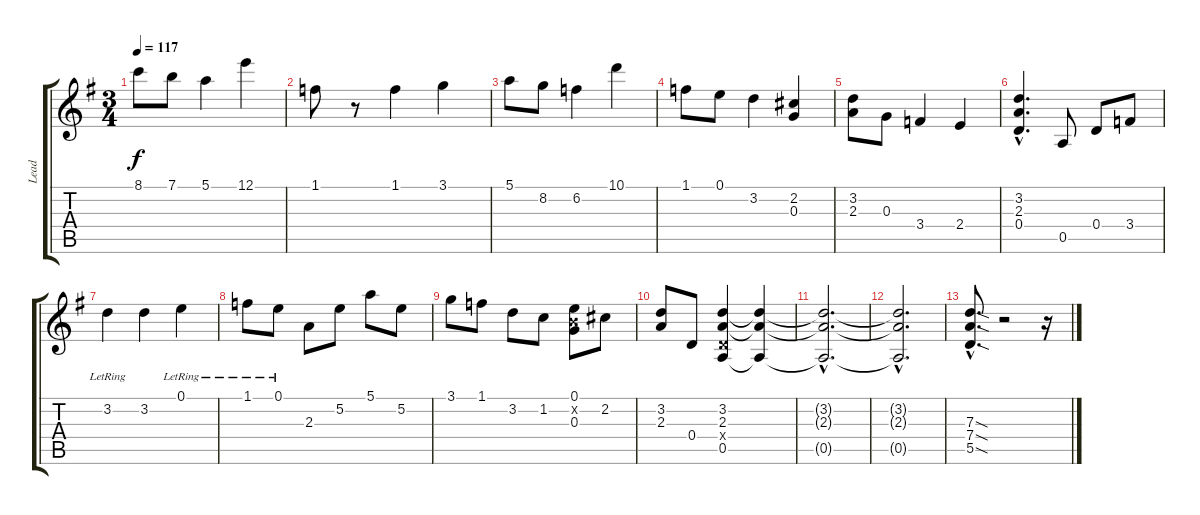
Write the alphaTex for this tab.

\track ("Lead" "Lead") {instrument distortionguitar}
\staff {score tabs}
\tuning (E4 B3 G3 D3 A2 E2) {hide}
\ts (3 4)
\tempo 117
\clef g2
\ks g
8.1.8{dy f} 7.1.8 5.1.4 12.1.4 |
1.1.8 r.8 1.1.4 3.1.4 |
5.1.8 8.2.8 6.2.4 10.1.4 |
1.1.8 0.1.8 3.2.4 (2.2 0.3).4 |
(3.2 2.3).8 0.3.8 3.4.4 2.4.4 |
(3.2{hac} 2.3{hac} 0.4{hac}).4{d} 0.5.8 0.4.8 3.4.8 |
3.2{lr}.4 3.2.4 0.1{lr}.4 |
1.1{lr}.8 0.1{lr}.8 2.3.8 5.2.8 5.1.8 5.2.8 |
3.1.8 1.1.8 3.2.8 1.2.8 (0.1 0.2{x} 0.3).8 2.2.8 |
(3.2 2.3).8 0.4.8 (3.2 2.3 0.4{x} 0.5).4 (3.2{t} 2.3{t} 0.5{t}).4 |
(3.2{hac t} 2.3{hac t} 0.5{hac t}).2{d} |
(3.2{hac t} 2.3{hac t} 0.5{hac t}).2{d} |
(7.3{sod hac} 7.4{sod hac} 5.5{sod hac}).8{d} r.2 r.16
